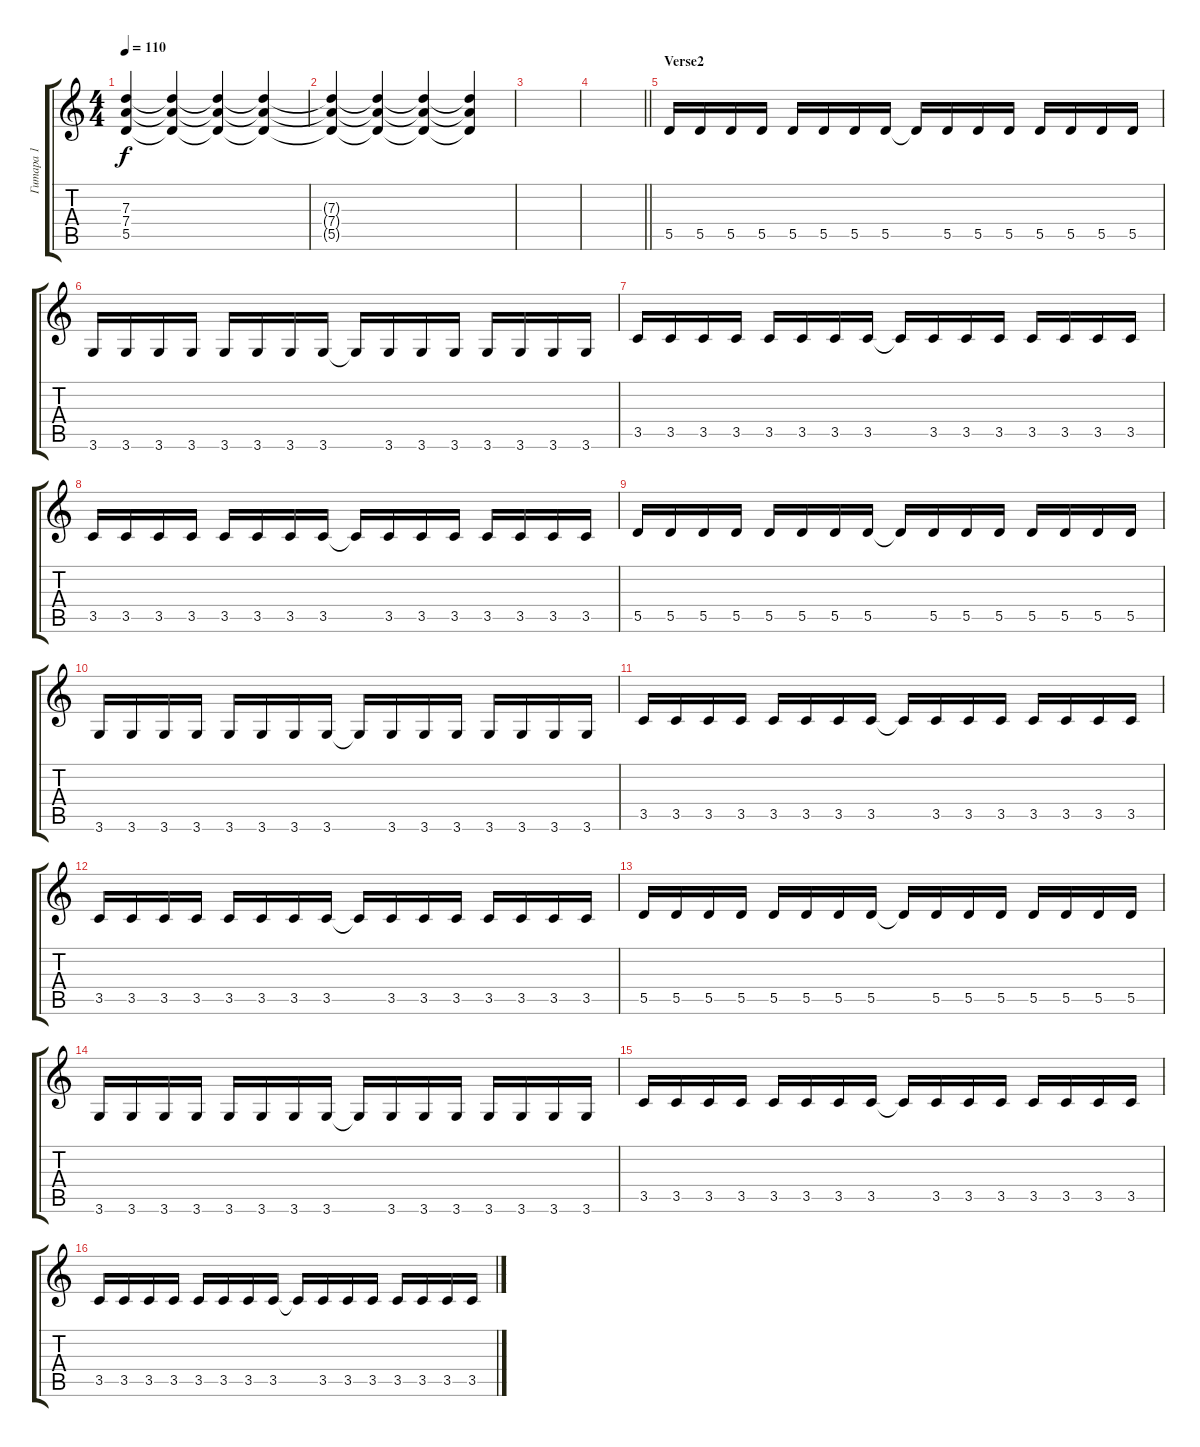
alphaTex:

\track ("Гитара 1" "Гитара 1") {instrument overdrivenguitar}
\staff {score tabs}
\tuning (E4 B3 G3 D3 A2 E2) {hide}
\ts (4 4)
\tempo 110
\clef g2
\ks c
(7.3 7.4 5.5).4{dy f} (7.3{t} 7.4{t} 5.5{t}).4{volume 12} (7.3{t} 7.4{t} 5.5{t}).4{volume 10} (7.3{t} 7.4{t} 5.5{t}).4{volume 9} |
(7.3{t} 7.4{t} 5.5{t}).4{volume 7} (7.3{t} 7.4{t} 5.5{t}).4{volume 6} (7.3{t} 7.4{t} 5.5{t}).4{volume 4} (7.3{t} 7.4{t} 5.5{t}).4{volume 2} |
|
\barLineRight lightlight
|
\section ("" "Verse2")
5.5.16{volume 10} 5.5.16 5.5.16 5.5.16 5.5.16 5.5.16 5.5.16 5.5.16 5.5{t}.16 5.5.16 5.5.16 5.5.16 5.5.16 5.5.16 5.5.16 5.5.16 |
3.6.16 3.6.16 3.6.16 3.6.16 3.6.16 3.6.16 3.6.16 3.6.16 3.6{t}.16 3.6.16 3.6.16 3.6.16 3.6.16 3.6.16 3.6.16 3.6.16 |
3.5.16 3.5.16 3.5.16 3.5.16 3.5.16 3.5.16 3.5.16 3.5.16 3.5{t}.16 3.5.16 3.5.16 3.5.16 3.5.16 3.5.16 3.5.16 3.5.16 |
3.5.16 3.5.16 3.5.16 3.5.16 3.5.16 3.5.16 3.5.16 3.5.16 3.5{t}.16 3.5.16 3.5.16 3.5.16 3.5.16 3.5.16 3.5.16 3.5.16 |
5.5.16{volume 10} 5.5.16 5.5.16 5.5.16 5.5.16 5.5.16 5.5.16 5.5.16 5.5{t}.16 5.5.16 5.5.16 5.5.16 5.5.16 5.5.16 5.5.16 5.5.16 |
3.6.16 3.6.16 3.6.16 3.6.16 3.6.16 3.6.16 3.6.16 3.6.16 3.6{t}.16 3.6.16 3.6.16 3.6.16 3.6.16 3.6.16 3.6.16 3.6.16 |
3.5.16 3.5.16 3.5.16 3.5.16 3.5.16 3.5.16 3.5.16 3.5.16 3.5{t}.16 3.5.16 3.5.16 3.5.16 3.5.16 3.5.16 3.5.16 3.5.16 |
3.5.16 3.5.16 3.5.16 3.5.16 3.5.16 3.5.16 3.5.16 3.5.16 3.5{t}.16 3.5.16 3.5.16 3.5.16 3.5.16 3.5.16 3.5.16 3.5.16 |
5.5.16{volume 10} 5.5.16 5.5.16 5.5.16 5.5.16 5.5.16 5.5.16 5.5.16 5.5{t}.16 5.5.16 5.5.16 5.5.16 5.5.16 5.5.16 5.5.16 5.5.16 |
3.6.16 3.6.16 3.6.16 3.6.16 3.6.16 3.6.16 3.6.16 3.6.16 3.6{t}.16 3.6.16 3.6.16 3.6.16 3.6.16 3.6.16 3.6.16 3.6.16 |
3.5.16 3.5.16 3.5.16 3.5.16 3.5.16 3.5.16 3.5.16 3.5.16 3.5{t}.16 3.5.16 3.5.16 3.5.16 3.5.16 3.5.16 3.5.16 3.5.16 |
3.5.16 3.5.16 3.5.16 3.5.16 3.5.16 3.5.16 3.5.16 3.5.16 3.5{t}.16 3.5.16 3.5.16 3.5.16 3.5.16 3.5.16 3.5.16 3.5.16
